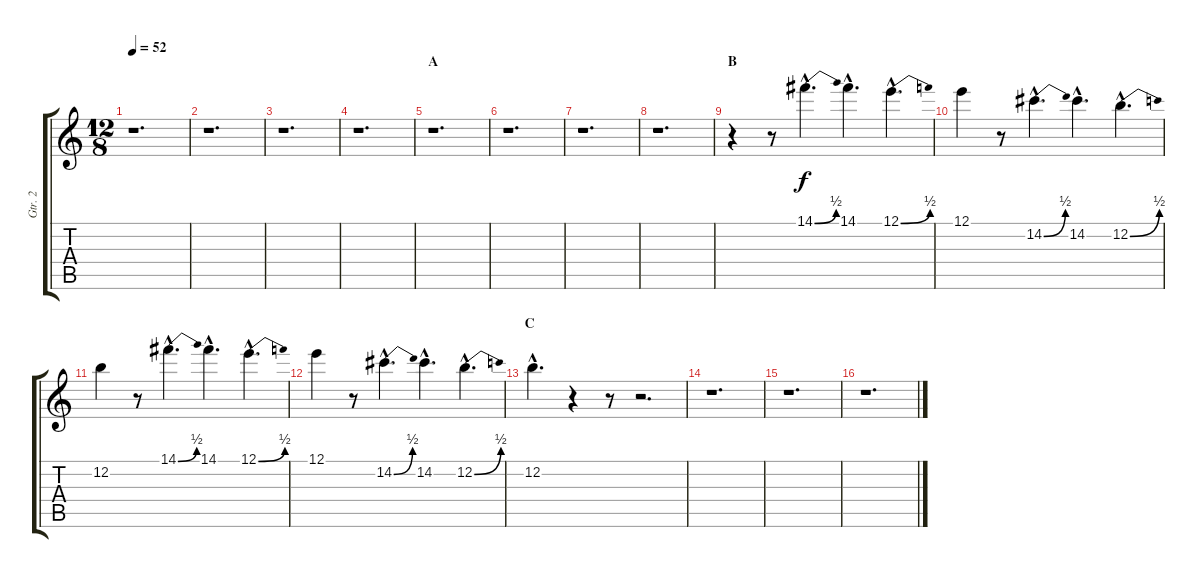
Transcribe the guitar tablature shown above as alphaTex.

\track ("Gtr. 2" "Gtr. 2") {instrument distortionguitar}
\staff {score tabs}
\tuning (E4 B3 G3 D3 A2 E2) {hide}
\ts (12 8)
\tempo 52
\clef g2
\ks c
r.1{d dy f instrument distortionguitar} |
r.1{d} |
r.1{d} |
r.1{d} |
\section ("" "A")
r.1{d} |
r.1{d} |
r.1{d} |
r.1{d} |
\section ("" "B")
r.4 r.8 14.1{be (bend 0 0 60 2) hac}.4{d} 14.1{hac}.4{d} 12.1{be (bend 0 0 60 2) hac}.4{d} |
12.1.4 r.8 14.2{be (bend 0 0 60 2) hac}.4{d} 14.2{hac}.4{d} 12.2{be (bend 0 0 60 2) hac}.4{d} |
12.2.4 r.8 14.1{be (bend 0 0 60 2) hac}.4{d} 14.1{hac}.4{d} 12.1{be (bend 0 0 60 2) hac}.4{d} |
12.1.4 r.8 14.2{be (bend 0 0 60 2) hac}.4{d} 14.2{hac}.4{d} 12.2{be (bend 0 0 60 2) hac}.4{d} |
\section ("" "C")
12.2{hac}.4{d} r.4 r.8 r.2{d} |
r.1{d} |
r.1{d} |
r.1{d}
